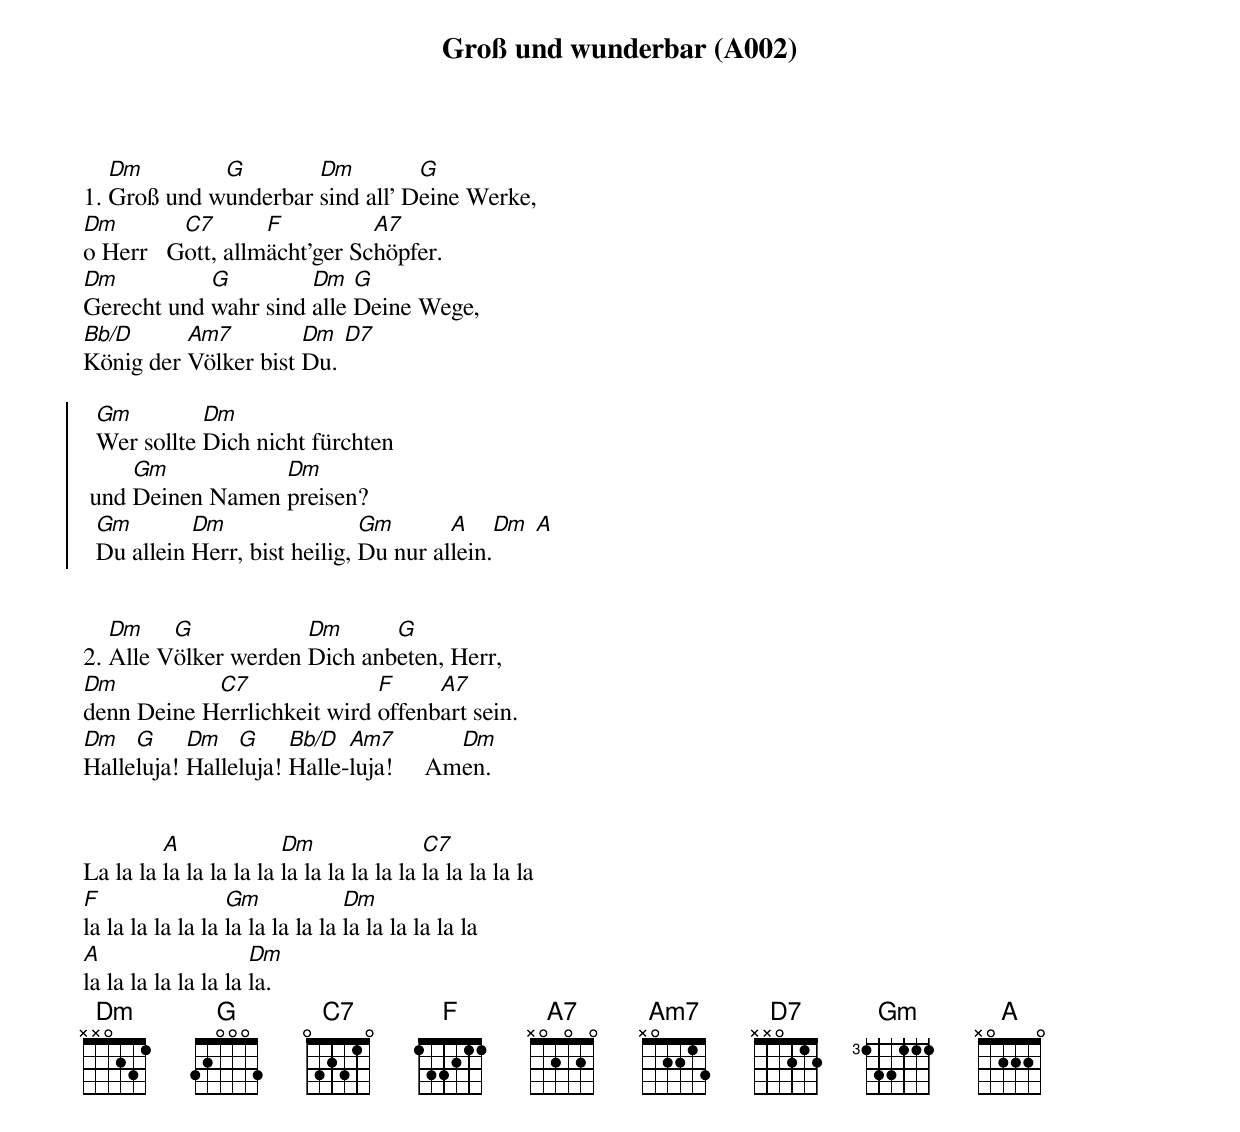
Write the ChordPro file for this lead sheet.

{title: Groß und wunderbar (A002)}
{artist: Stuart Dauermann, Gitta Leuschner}
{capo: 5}

1. [Dm]Groß und w[G]underbar [Dm]sind all' D[G]eine Werke,
[Dm]o Herr   G[C7]ott, allm[F]ächt'ger Sc[A7]höpfer.
[Dm]Gerecht und [G]wahr sind [Dm]alle [G]Deine Wege,
[Bb/D]König der [Am7]Völker bist [Dm]Du. [D7]

{soc}
  [Gm]Wer sollte [Dm]Dich nicht fürchten
 und [Gm]Deinen Namen [Dm]preisen?
  [Gm]Du allein [Dm]Herr, bist heilig, [Gm]Du nur al[A]lein.[Dm] [A]
 {eoc}


2. [Dm]Alle V[G]ölker werden [Dm]Dich anb[G]eten, Herr,
[Dm]denn Deine H[C7]errlichkeit wird [F]offenb[A7]art sein.
[Dm]Halle[G]luja! [Dm]Halle[G]luja! [Bb/D]Halle-[Am7]luja!     Am[Dm]en.


La la la [A]la la la la la [Dm]la la la la la la [C7]la la la la la
[F]la la la la la la [Gm]la la la la la [Dm]la la la la la la
[A]la la la la la la la [Dm]la.
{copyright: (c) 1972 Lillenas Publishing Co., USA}
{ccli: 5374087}
